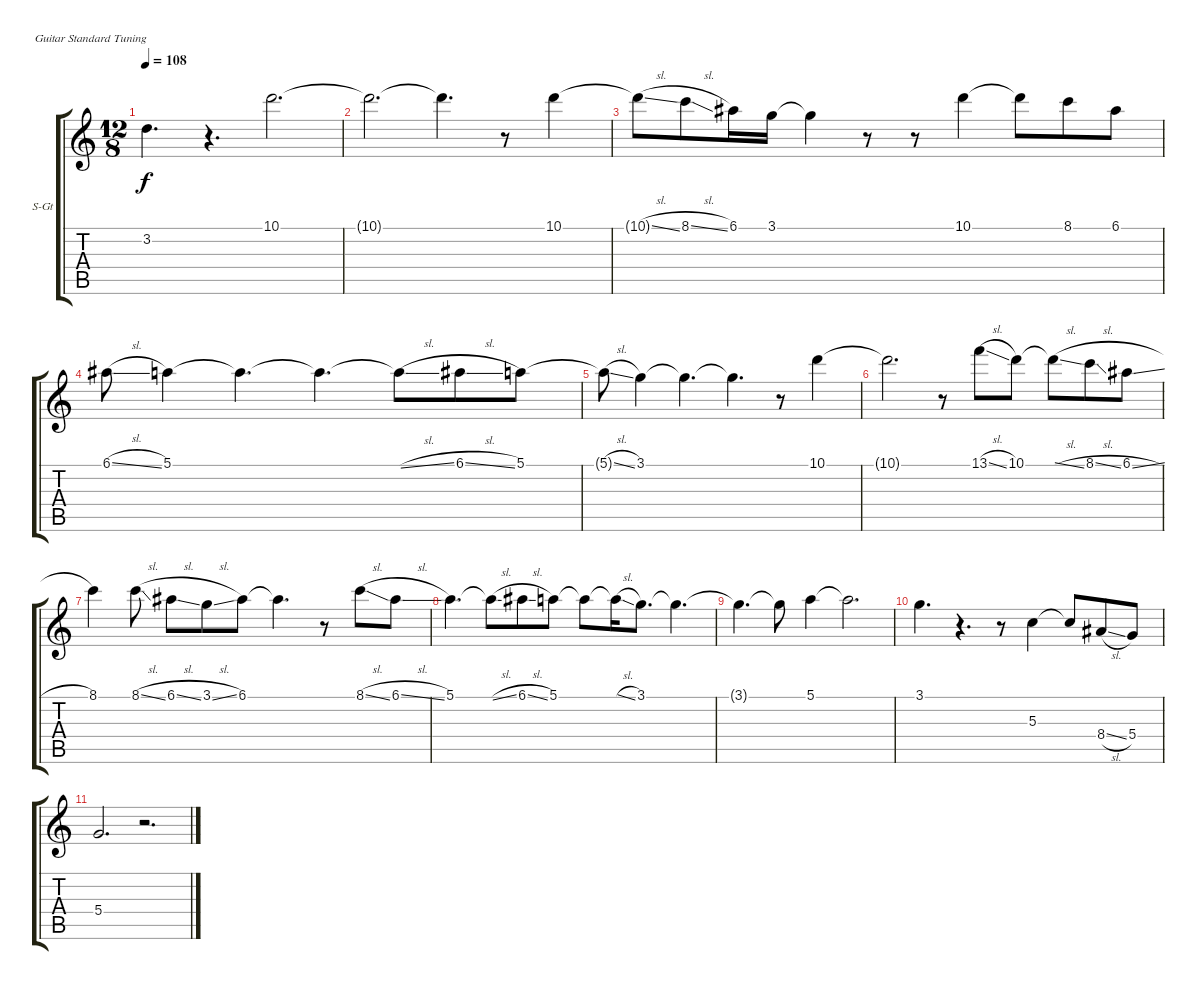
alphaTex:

\defaultSystemsLayout 4
\bracketExtendMode groupsimilarinstruments
\firstSystemTrackNameOrientation horizontal
\otherSystemsTrackNameOrientation horizontal
\track ("Steel Guitar" "S-Gt") {instrument acousticguitarsteel}
\staff {score tabs}
\tuning (E4 B3 G3 D3 A2 E2)
\ts (12 8)
\tempo 108
\clef g2
\ks c
3.2{t}.4{d dy f} r.4{d} 10.1.2{d} |
10.1{t}.2{d} 10.1{t}.4{d} r.8 10.1.4 |
10.1{sl t}.8 8.1{sl}.8 6.1.16 3.1.16 3.1{t}.4 r.8 r.8 10.1.4 10.1{t}.8 8.1.8 6.1.8 |
6.1{sl}.8 5.1.4 5.1{t}.4{d} 5.1{t}.4{d} 5.1{sl t}.8 6.1{sl}.8 5.1.8 |
5.1{sl t}.8 3.1.4 3.1{t}.4{d} 3.1{t}.4{d} r.8 10.1.4 |
10.1{t}.2{d} r.8 13.1{sl}.8 10.1.8 10.1{sl t}.8 8.1{sl}.8 6.1{sl}.8 |
8.1.4 8.1{sl}.8 6.1{sl}.8 3.1{sl}.8 6.1.8 6.1{t}.4{d} r.8 8.1{sl}.8 6.1{sl}.8 |
5.1.4{d} 5.1{sl t}.8 6.1{sl}.8 5.1.8 5.1{t}.8 5.1{sl t}.16 3.1.8{d} 3.1{t}.4{d} |
3.1{t}.4{d} 3.1{t}.8 5.1.4 5.1{t}.2{d} |
3.1.4{d} r.4{d} r.8 5.3.4 5.3{t}.8 8.4{sl}.8 5.4.8 |
5.4.2{d} r.2{d}
